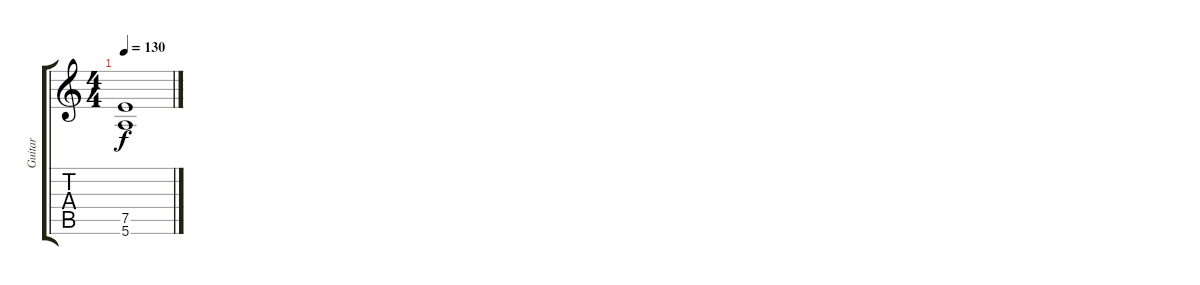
\track ("Guitar" "Guitar") {instrument distortionguitar}
\staff {score tabs}
\tuning (E4 B3 G3 D3 A2 E2) {hide}
\ts (4 4)
\tempo 130
\clef g2
\ks c
(7.5{t} 5.6{t}).1{dy f}
